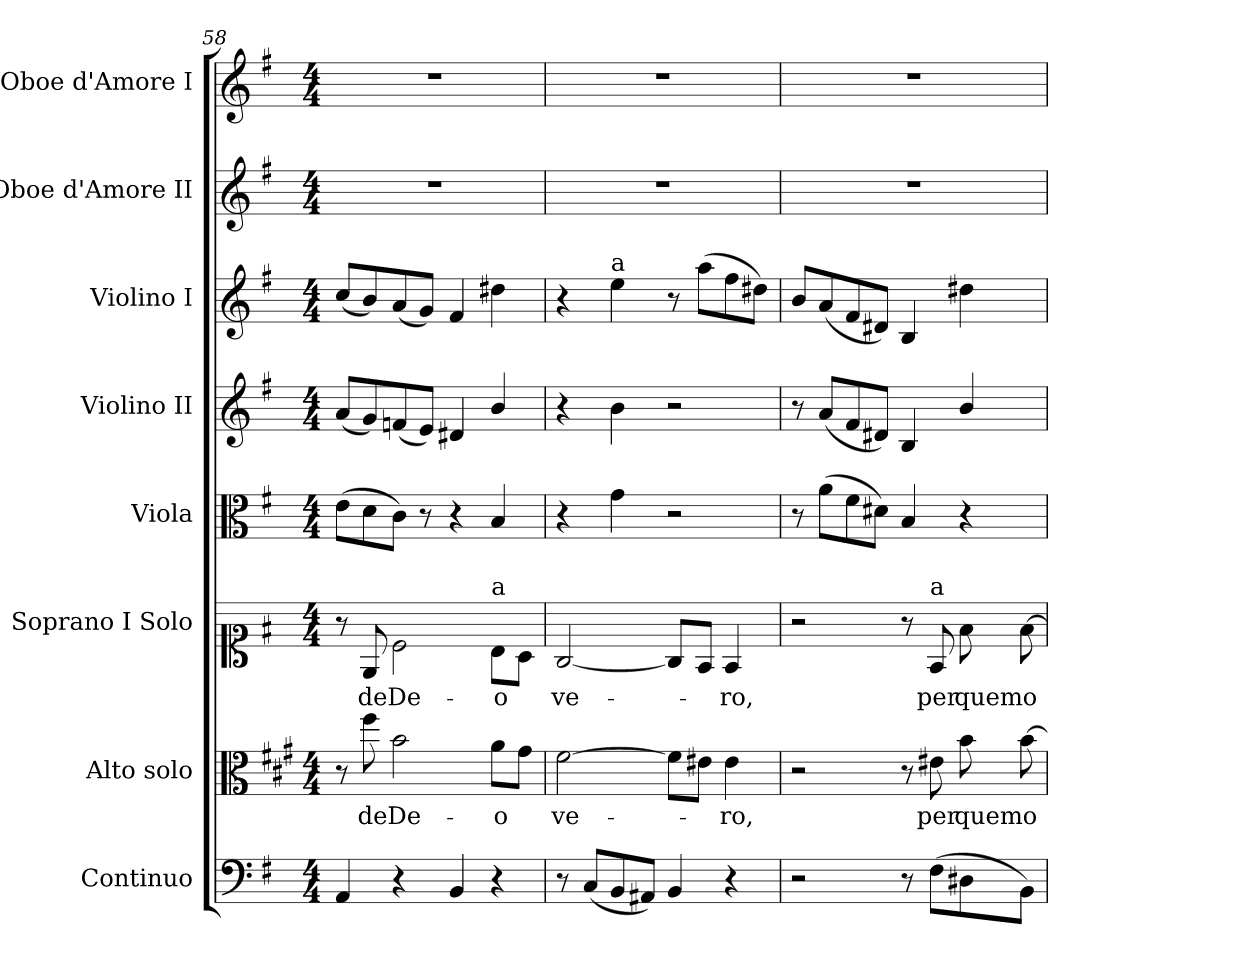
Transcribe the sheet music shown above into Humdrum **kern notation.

**kern	**kern	**text	**kern	**text	**kern	**kern	**kern	**kern	**kern
*part8	*part7	*part7	*part6	*part6	*part5	*part4	*part3	*part2	*part1
*staff8	*staff7	*staff7	*staff6	*staff6	*staff5	*staff4	*staff3	*staff2	*staff1
*I"Continuo	*I"Alto solo	*	*I"Soprano I Solo	*	*I"Viola	*I"Violino II	*I"Violino I	*I"Oboe d'Amore II	*I"Oboe d'Amore I
*I'Cont.	*I'A	*	*I'S	*	*I'Vla.	*I'Vln. II	*I'Vln. I	*I'Ob. d'A. II	*I'Ob. d'A. I
*clefF4	*clefC3	*	*clefC1	*	*clefC3	*clefG2	*clefG2	*clefG2	*clefG2
*	*ITrd1c2	*	*ITrd-7c-12	*	*	*	*	*	*
*k[f#]	*k[f#]	*	*k[f#]	*	*k[f#]	*k[f#]	*k[f#]	*k[f#]	*k[f#]
*M4/4	*M4/4	*	*M4/4	*	*M4/4	*M4/4	*M4/4	*M4/4	*M4/4
=58	=58	=58	=58	=58	=58	=58	=58	=58	=58
4AA/	8r	.	8r	.	(8e\L	(8a/L	(8cc/L	1r	1r
.	8ee\	de	8e/	de	8d\	8g/)	8b/)	.	.
4r	2a\	De-	2cc\	De-	8c\J)	(8fn/	(8a/	.	.
.	.	.	.	.	8r	8e/J)	8g/J)	.	.
4BB/	.	.	.	.	4r	4d#X/	4f#/	.	.
!	!	!	!LO:TX:a:t=a	!	!	!	!	!	!
4r	8g\L	-o	8b\L	-o	4B/	4b/	4dd#X\	.	.
.	8f#\J	.	8a\J	.	.	.	.	.	.
=59	=59	=59	=59	=59	=59	=59	=59	=59	=59
8r	[2e\	ve-	[2g/	ve-	4r	4r	4r	1r	1r
(8C/L	.	.	.	.	.	.	.	.	.
!	!	!	!	!	!	!	!LO:TX:a:t=a	!	!
8BB/	.	.	.	.	4g\	4b\	4ee\	.	.
8AA#X/J)	.	.	.	.	.	.	.	.	.
4BB/	8e\L]	.	8g/L]	.	2r	2r	8r	.	.
.	8d#X\J	.	8f#/J	.	.	.	(8aa\L	.	.
4r	4d#\	-ro,	4f#/	-ro,	.	.	8ff#\	.	.
.	.	.	.	.	.	.	8dd#X\J)	.	.
=60	=60	=60	=60	=60	=60	=60	=60	=60	=60
2r	2r	.	2r	.	8r	8r	8b/L	1r	1r
.	.	.	.	.	(8a\L	(8a/L	(8a/	.	.
.	.	.	.	.	8f#\	8f#/	8f#/	.	.
.	.	.	.	.	8d#X\J)	8d#X/J)	8d#X/J)	.	.
8r	8r	.	8r	.	4B/	4B/	4B/	.	.
!	!	!	!LO:TX:a:t=a	!	!	!	!	!	!
(8F#\L	8d#X\	per	8f#/	per	.	.	.	.	.
8D#X\	8a\	quem	8ff#\	quem	4r	4b/	4dd#X\	.	.
8BB\J)	[8a\	o-	[8ff#\	o-	.	.	.	.	.
=	=	=	=	=	=	=	=	=	=
*-	*-	*-	*-	*-	*-	*-	*-	*-	*-
